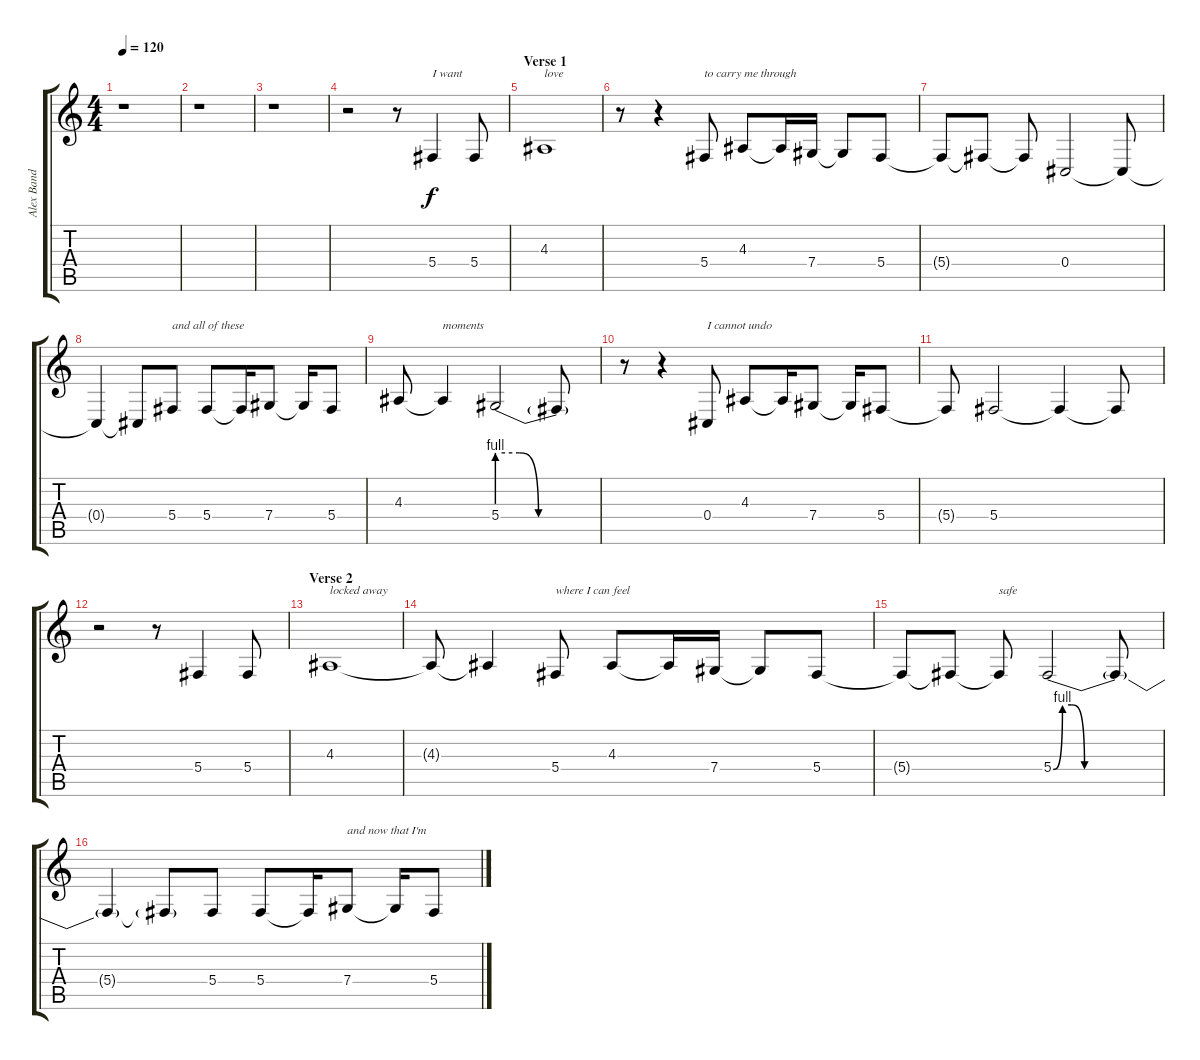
\track ("Alex Band (Vocals and Harmonies)" "Alex Band ") {instrument clarinet}
\staff {score tabs}
\tuning (Eb4 Bb3 Gb3 Db3 Ab2 Eb2) {hide}
\ts (4 4)
\tempo 120
\clef g2
\ks c
r.1{dy f instrument clarinet} |
r.1 |
r.1 |
r.2 r.8 5.4.4{txt "I want"} 5.4.8 |
\section ("" "Verse 1")
4.3.1{txt "love"} |
r.8 r.4 5.4.8{txt "to carry me through"} 4.3.8 4.3{t}.16 7.4.16 7.4{t}.8 5.4.8 |
5.4{t}.8 5.4{t}.8 5.4{t}.8 0.4.2 0.4{t}.8 |
0.4{t}.4 0.4{t}.8 5.4.8{txt "and all of these"} 5.4.8 5.4{t}.16 7.4.8 7.4{t}.16 5.4.8 |
4.3.8 4.3{t}.4{txt "moments"} 5.4{be (custom 0 4 13 4 24 0 31 0 40 0 60 0)}.2 5.4{t}.8 |
r.8 r.4 0.4.8{txt "I cannot undo"} 4.3.8 4.3{t}.16 7.4.8 7.4{t}.16 5.4.8 |
5.4{t}.8 5.4.2 5.4{t}.4 5.4{t}.8 |
r.2 r.8 5.4.4 5.4.8 |
\section ("" "Verse 2")
4.3.1{txt "locked away"} |
4.3{t}.8 4.3{t}.4 5.4.8{txt "where I can feel"} 4.3.8 4.3{t}.16 7.4.16 7.4{t}.8 5.4.8 |
5.4{t}.8 5.4{t}.8 5.4{t}.8{txt "safe"} 5.4{be (custom 0 0 5 4 10 4 17 0 30 0 40 0 60 0)}.2 5.4{t}.8 |
5.4{t}.4 5.4{t}.8 5.4.8 5.4.8 5.4{t}.16 7.4.8{txt "and now that I'm"} 7.4{t}.16 5.4.8
